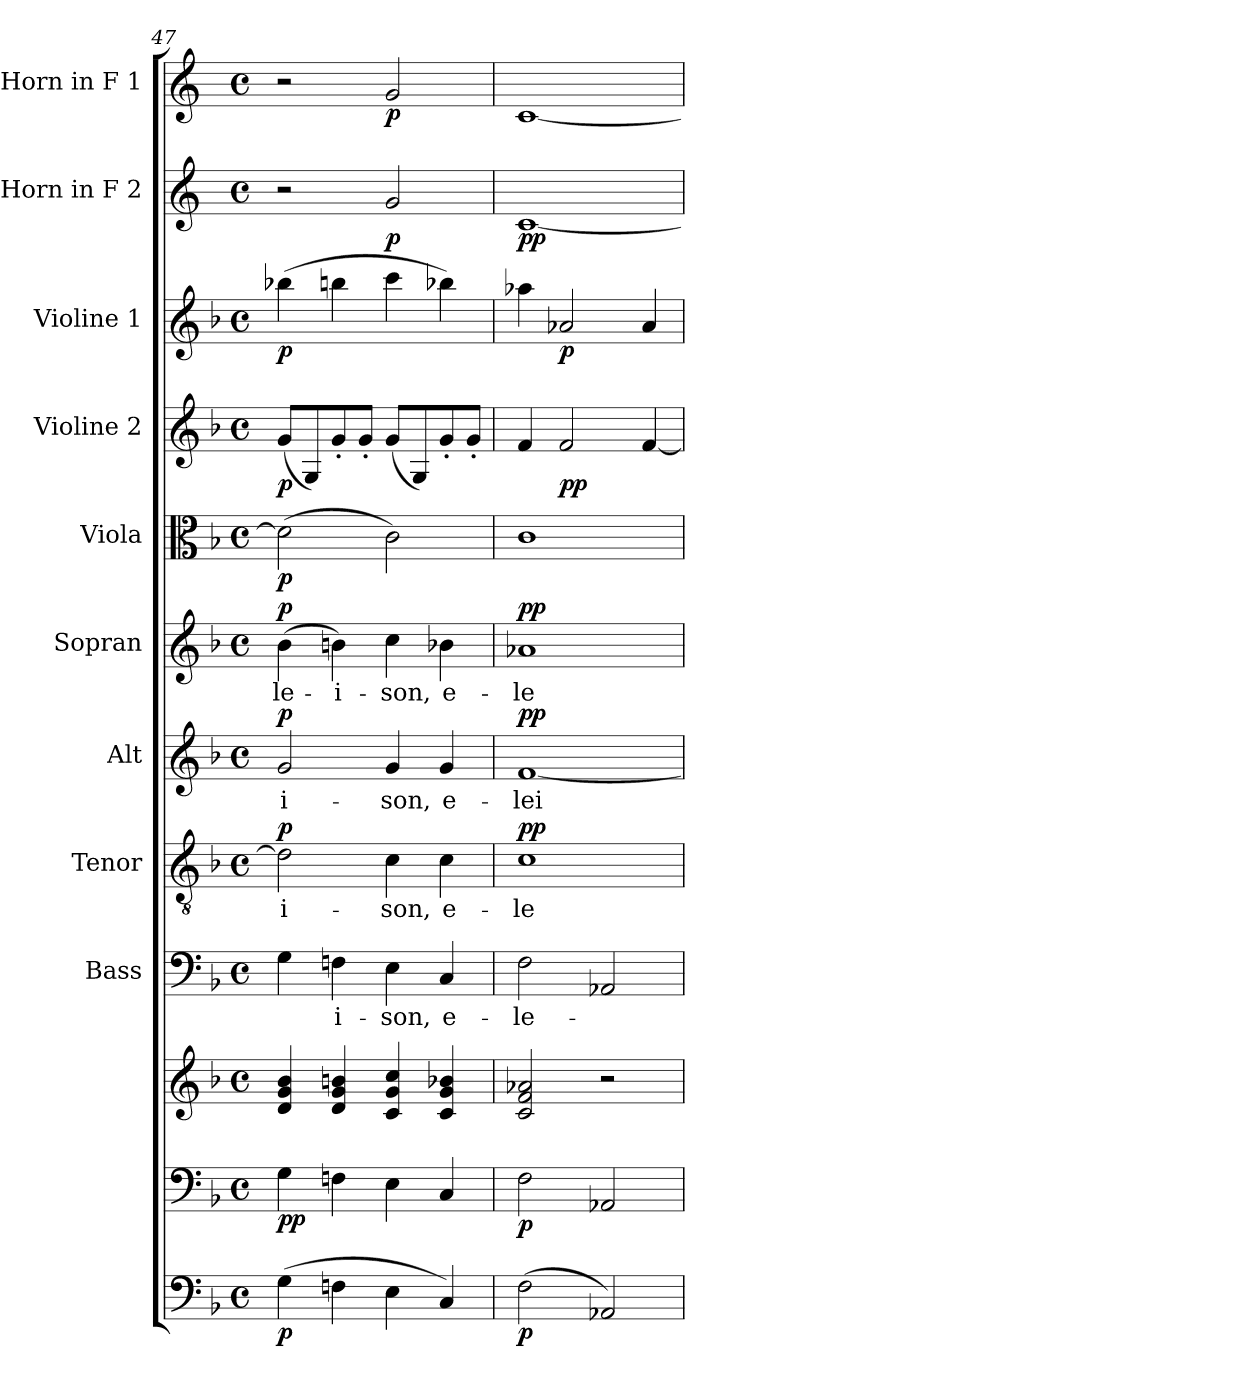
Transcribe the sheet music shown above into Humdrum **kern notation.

**kern	**dynam	**kern	**kern	**dynam	**kern	**text	**kern	**text	**dynam	**kern	**text	**dynam	**kern	**text	**dynam	**kern	**dynam	**kern	**dynam	**kern	**dynam	**kern	**dynam	**kern	**dynam
*part11	*part11	*part10	*part10	*part10	*part9	*part9	*part8	*part8	*part8	*part7	*part7	*part7	*part6	*part6	*part6	*part5	*part5	*part4	*part4	*part3	*part3	*part2	*part2	*part1	*part1
*staff12	*staff12	*staff11	*staff10	*staff10/11	*staff9	*staff9	*staff8	*staff8	*staff8	*staff7	*staff7	*staff7	*staff6	*staff6	*staff6	*staff5	*staff5	*staff4	*staff4	*staff3	*staff3	*staff2	*staff2	*staff1	*staff1
*	*	*	*	*	*I"Bass	*	*I"Tenor	*	*	*I"Alt	*	*	*I"Sopran	*	*	*I"Viola	*	*I"Violine 2	*	*I"Violine 1	*	*I"Horn in F 2	*	*I"Horn in F 1	*
*	*	*	*	*	*I'B.	*	*I'T.	*	*	*I'A.	*	*	*I'S.	*	*	*I'Vla.	*	*I'Vl. 2	*	*I'Vl. 1	*	*	*	*	*
*clefF4	*	*clefF4	*clefG2	*	*clefF4	*	*clefGv2	*	*	*clefG2	*	*	*clefG2	*	*	*clefC3	*	*clefG2	*	*clefG2	*	*clefG2	*	*clefG2	*
*ITrd7c12	*	*	*	*	*	*	*	*	*	*	*	*	*	*	*	*	*	*	*	*	*	*ITrd4c7	*	*ITrd4c7	*
*k[b-]	*	*k[b-]	*k[b-]	*	*k[b-]	*	*k[b-]	*	*	*k[b-]	*	*	*k[b-]	*	*	*k[b-]	*	*k[b-]	*	*k[b-]	*	*k[b-]	*	*k[b-]	*
*F:	*	*F:	*F:	*	*F:	*	*F:	*	*	*F:	*	*	*F:	*	*	*F:	*	*F:	*	*F:	*	*F:	*	*F:	*
*M4/4	*	*M4/4	*M4/4	*	*M4/4	*	*M4/4	*	*	*M4/4	*	*	*M4/4	*	*	*M4/4	*	*M4/4	*	*M4/4	*	*M4/4	*	*M4/4	*
*met(c)	*	*met(c)	*met(c)	*	*met(c)	*	*met(c)	*	*	*met(c)	*	*	*met(c)	*	*	*met(c)	*	*met(c)	*	*met(c)	*	*met(c)	*	*met(c)	*
=47	=47	=47	=47	=47	=47	=47	=47	=47	=47	=47	=47	=47	=47	=47	=47	=47	=47	=47	=47	=47	=47	=47	=47	=47	=47
!	!LO:DY:b	!	!	!LO:DY:b=2	!	!	!	!LO:LY:b	!	!	!LO:LY:b	!	!	!LO:LY:b	!	!	!	!	!	!	!	!	!	!	!
!	!	!	!	!LO:DY:n=1:b	!	!	!	!	!LO:DY:a	!	!	!LO:DY:a	!	!	!LO:DY:a	!	!LO:DY:b	!	!LO:DY:b	!	!LO:DY:b	!	!	!	!
(>4GG\	p	4G\	4d/ 4g/ 4b-/	p p	4G\	.	2d\]	-i-	p	2g/	-i-	p	(>4b-\	-le-	p	(>2d\]	p	(<8g/L	p	(>4bb-X\	p	2r	.	2r	.
.	.	.	.	.	.	.	.	.	.	.	.	.	.	.	.	.	.	8G/)	.	.	.	.	.	.	.
!	!	!	!	!	!	!LO:LY:b	!	!	!	!	!	!	!	!LO:LY:b	!	!	!	!	!	!	!	!	!	!	!
4FFn\	.	4Fn\	4d/ 4g/ 4bn/	.	4Fn\	-i-	.	.	.	.	.	.	4bn\)	-i-	.	.	.	8g'</	.	4bbn\	.	.	.	.	.
.	.	.	.	.	.	.	.	.	.	.	.	.	.	.	.	.	.	8g'</J	.	.	.	.	.	.	.
!	!	!	!	!	!	!LO:LY:b	!	!LO:LY:b	!	!	!LO:LY:b	!	!	!LO:LY:b	!	!	!	!	!	!	!	!	!LO:DY:b	!	!LO:DY:b
4EE\	.	4E\	4c/ 4g/ 4cc/	.	4E\	-son,	4c\	-son,	.	4g/	-son,	.	4cc\	-son,	.	2c\)	.	(<8g/L	.	4ccc\	.	2c/	p	2c/	p
.	.	.	.	.	.	.	.	.	.	.	.	.	.	.	.	.	.	8G/)	.	.	.	.	.	.	.
!	!	!	!	!	!	!LO:LY:b	!	!LO:LY:b	!	!	!LO:LY:b	!	!	!LO:LY:b	!	!	!	!	!	!	!	!	!	!	!
4CC/)	.	4C/	4c/ 4g/ 4b-X/	.	4C/	e-	4c\	e-	.	4g/	e-	.	4b-X\	e-	.	.	.	8g'</	.	4bb-X\)	.	.	.	.	.
.	.	.	.	.	.	.	.	.	.	.	.	.	.	.	.	.	.	8g'</J	.	.	.	.	.	.	.
=48	=48	=48	=48	=48	=48	=48	=48	=48	=48	=48	=48	=48	=48	=48	=48	=48	=48	=48	=48	=48	=48	=48	=48	=48	=48
!	!LO:DY:b	!	!	!LO:DY:b=2	!	!LO:LY:b	!	!LO:LY:b	!LO:DY:a	!	!LO:LY:b	!LO:DY:a	!	!LO:LY:b	!LO:DY:a	!	!	!	!	!	!	!	!LO:DY:b	!	!
(>2FF\	p	2F\	2c/ 2f/ 2a-X/	p	2F\	-le-	1c	-le-	pp	[1f	-lei-	pp	1a-X	-le-	pp	1c	.	4f/	.	4aa-X\	.	[1F	pp	[1F	.
!	!	!	!	!	!	!	!	!	!	!	!	!	!	!	!	!	!	!	!LO:DY:b	!	!LO:DY:b	!	!	!	!
.	.	.	.	.	.	.	.	.	.	.	.	.	.	.	.	.	.	2f/	pp	2a-X/	p	.	.	.	.
2AAA-X/)	.	2AA-X/	2r	.	2AA-X/	.	.	.	.	.	.	.	.	.	.	.	.	.	.	.	.	.	.	.	.
.	.	.	.	.	.	.	.	.	.	.	.	.	.	.	.	.	.	[4f/	.	4a-/	.	.	.	.	.
=	=	=	=	=	=	=	=	=	=	=	=	=	=	=	=	=	=	=	=	=	=	=	=	=	=
*-	*-	*-	*-	*-	*-	*-	*-	*-	*-	*-	*-	*-	*-	*-	*-	*-	*-	*-	*-	*-	*-	*-	*-	*-	*-
